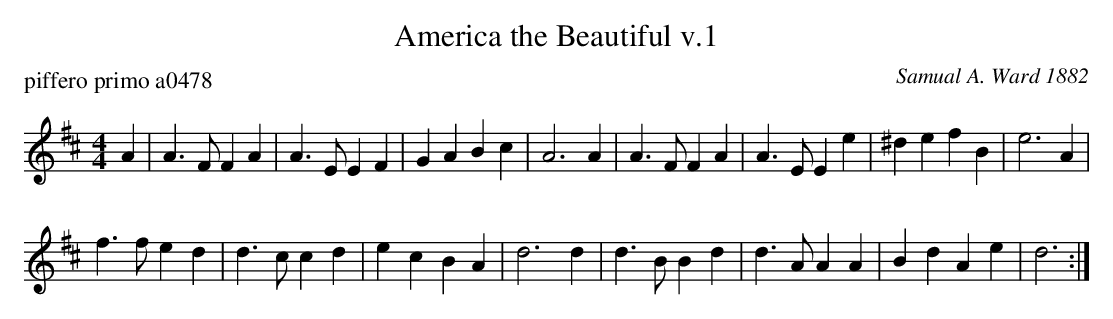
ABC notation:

X:1
T: America the Beautiful v.1
P: piffero primo a0478
C: Samual A. Ward 1882
M: 4/4
L: 1/4
K: D
A |\
A>F FA | A>E EF |  GA Bc | A3 A |\
A>F FA | A>E Ee | ^de fB | e3 A |
f>f ed | d>c cd |  ec BA | d3 d |\
d>B Bd | d>A AA |  Bd Ae | d3  :|
